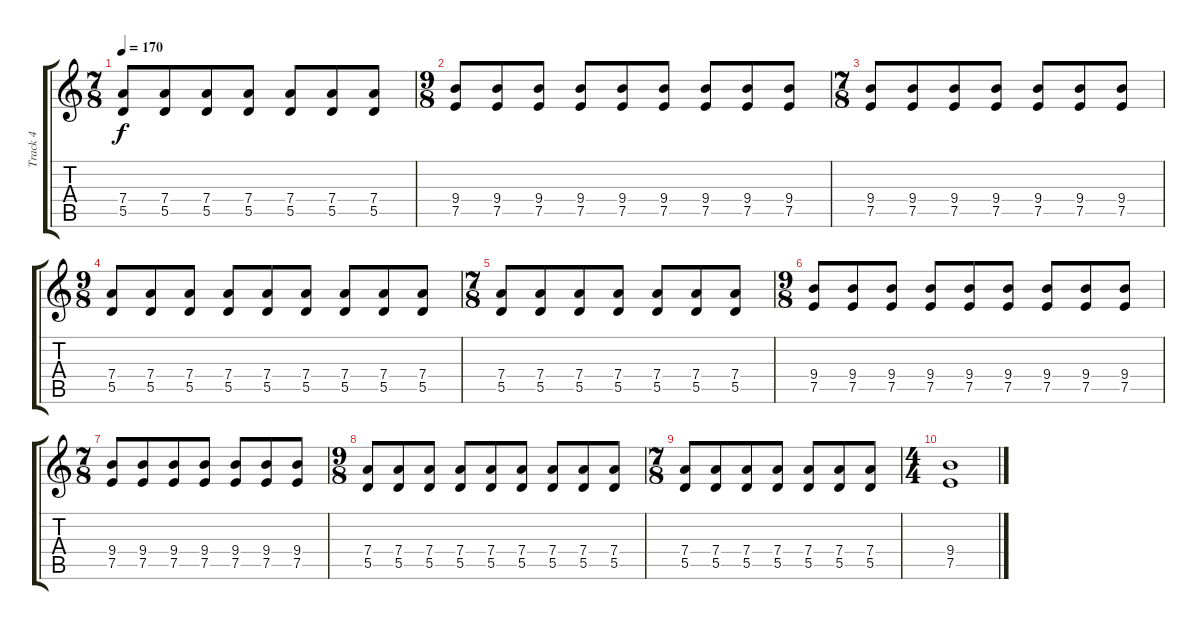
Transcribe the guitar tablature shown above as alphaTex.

\track ("Track 4" "Track 4") {instrument distortionguitar}
\staff {score tabs}
\tuning (E4 B3 G3 D3 A2 E2) {hide}
\ts (7 8)
\tempo 170
\clef g2
\ks c
(7.4 5.5).8{dy f} (7.4 5.5).8 (7.4 5.5).8 (7.4 5.5).8 (7.4 5.5).8 (7.4 5.5).8 (7.4 5.5).8 |
\ts (9 8)
(9.4 7.5).8 (9.4 7.5).8 (9.4 7.5).8 (9.4 7.5).8 (9.4 7.5).8 (9.4 7.5).8 (9.4 7.5).8 (9.4 7.5).8 (9.4 7.5).8 |
\ts (7 8)
(9.4 7.5).8 (9.4 7.5).8 (9.4 7.5).8 (9.4 7.5).8 (9.4 7.5).8 (9.4 7.5).8 (9.4 7.5).8 |
\ts (9 8)
(7.4 5.5).8 (7.4 5.5).8 (7.4 5.5).8 (7.4 5.5).8 (7.4 5.5).8 (7.4 5.5).8 (7.4 5.5).8 (7.4 5.5).8 (7.4 5.5).8 |
\ts (7 8)
(7.4 5.5).8 (7.4 5.5).8 (7.4 5.5).8 (7.4 5.5).8 (7.4 5.5).8 (7.4 5.5).8 (7.4 5.5).8 |
\ts (9 8)
(9.4 7.5).8 (9.4 7.5).8 (9.4 7.5).8 (9.4 7.5).8 (9.4 7.5).8 (9.4 7.5).8 (9.4 7.5).8 (9.4 7.5).8 (9.4 7.5).8 |
\ts (7 8)
(9.4 7.5).8 (9.4 7.5).8 (9.4 7.5).8 (9.4 7.5).8 (9.4 7.5).8 (9.4 7.5).8 (9.4 7.5).8 |
\ts (9 8)
(7.4 5.5).8 (7.4 5.5).8 (7.4 5.5).8 (7.4 5.5).8 (7.4 5.5).8 (7.4 5.5).8 (7.4 5.5).8 (7.4 5.5).8 (7.4 5.5).8 |
\ts (7 8)
(7.4 5.5).8 (7.4 5.5).8 (7.4 5.5).8 (7.4 5.5).8 (7.4 5.5).8 (7.4 5.5).8 (7.4 5.5).8 |
\ts (4 4)
(9.4 7.5).1
